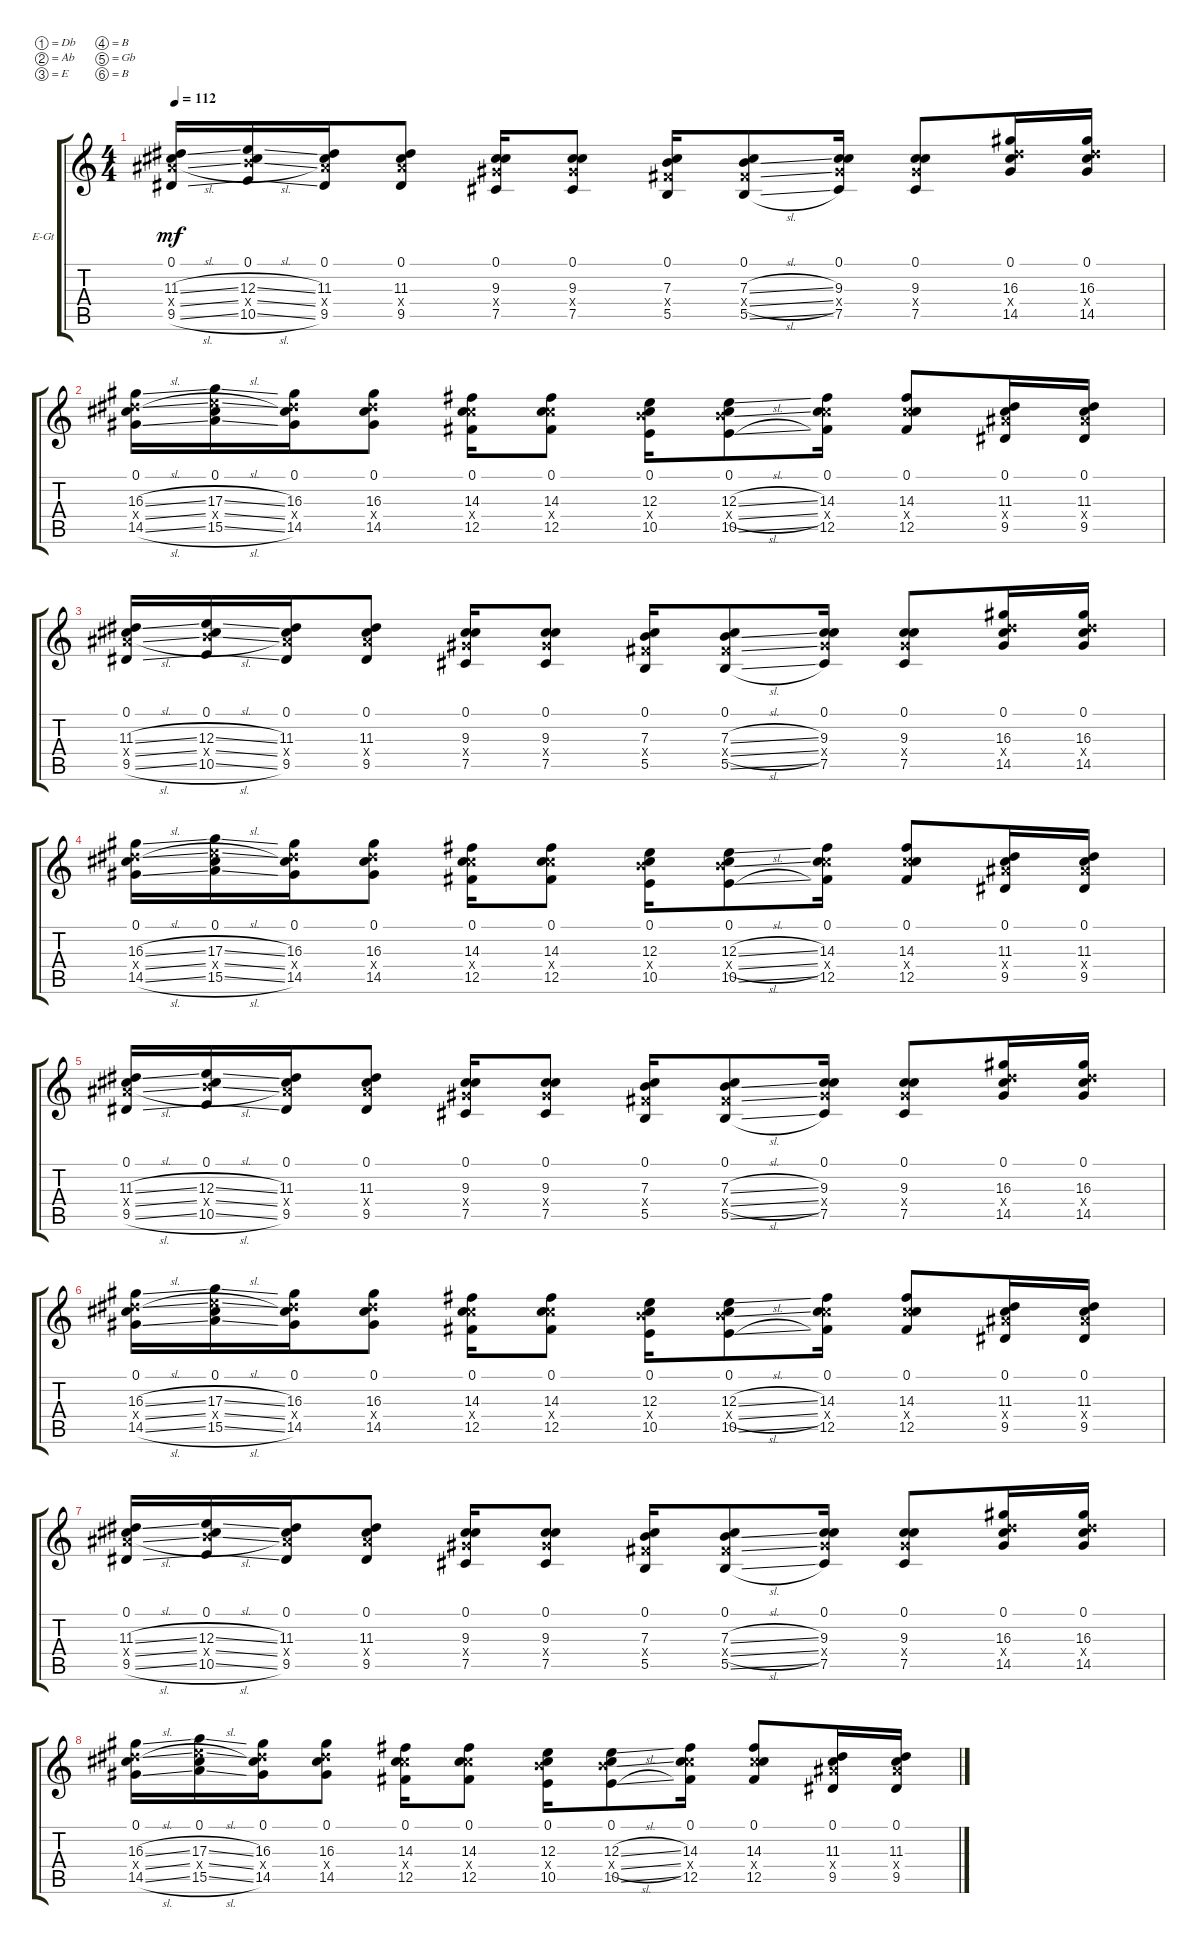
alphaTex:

\defaultSystemsLayout 4
\bracketExtendMode groupsimilarinstruments
\firstSystemTrackNameOrientation horizontal
\otherSystemsTrackNameOrientation horizontal
\track ("Серж" "E-Gt") {instrument overdrivenguitar}
\staff {score tabs}
\tuning (Db4 Ab3 E3 B2 Gb2 B1)
\ts (4 4)
\tempo 112
\clef g2
\ks c
(9.5{sl} 11.3{sl} 0.1 11.4{sl x}).16{dy mf} (10.5{sl} 12.3{sl} 0.1 12.4{sl x}).16 (9.5 11.3 11.4{x} 0.1).16 (9.5 11.4{x} 11.3 0.1).8 (7.5 9.4{x} 9.3 0.1).16 (9.3 9.4{x} 7.5 0.1).8 (5.5 7.4{x} 7.3 0.1).16 (7.3{sl} 7.4{sl x} 5.5{sl} 0.1).8 (7.5 9.4{x} 9.3 0.1).16 (9.3 9.4{x} 7.5 0.1).8 (14.5 16.3 0.1 16.4{x}).16 (14.5 16.3 0.1 16.4{x}).16 |
(14.5{sl} 16.3{sl} 0.1 16.4{sl x}).16 (15.5{sl} 17.3{sl} 0.1 17.4{sl x}).16 (14.5 16.3 16.4{x} 0.1).16 (14.5 16.4{x} 16.3 0.1).8 (12.5 14.4{x} 14.3 0.1).16 (14.3 14.4{x} 12.5 0.1).8 (10.5 12.4{x} 12.3 0.1).16 (12.3{sl} 12.4{sl x} 10.5{sl} 0.1).8 (12.5 14.4{x} 14.3 0.1).16 (14.3 14.4{x} 12.5 0.1).8 (9.5 11.3 0.1 11.4{x}).16 (9.5 11.3 0.1 11.4{x}).16 |
(9.5{sl} 11.3{sl} 0.1 11.4{sl x}).16 (10.5{sl} 12.3{sl} 0.1 12.4{sl x}).16 (9.5 11.3 11.4{x} 0.1).16 (9.5 11.4{x} 11.3 0.1).8 (7.5 9.4{x} 9.3 0.1).16 (9.3 9.4{x} 7.5 0.1).8 (5.5 7.4{x} 7.3 0.1).16 (7.3{sl} 7.4{sl x} 5.5{sl} 0.1).8 (7.5 9.4{x} 9.3 0.1).16 (9.3 9.4{x} 7.5 0.1).8 (14.5 16.3 0.1 16.4{x}).16 (14.5 16.3 0.1 16.4{x}).16 |
(14.5{sl} 16.3{sl} 0.1 16.4{sl x}).16 (15.5{sl} 17.3{sl} 0.1 17.4{sl x}).16 (14.5 16.3 16.4{x} 0.1).16 (14.5 16.4{x} 16.3 0.1).8 (12.5 14.4{x} 14.3 0.1).16 (14.3 14.4{x} 12.5 0.1).8 (10.5 12.4{x} 12.3 0.1).16 (12.3{sl} 12.4{sl x} 10.5{sl} 0.1).8 (12.5 14.4{x} 14.3 0.1).16 (14.3 14.4{x} 12.5 0.1).8 (9.5 11.4{x} 11.3 0.1).16 (11.4{x} 11.3 9.5 0.1).16 |
(9.5{sl} 11.3{sl} 0.1 11.4{sl x}).16 (10.5{sl} 12.3{sl} 0.1 12.4{sl x}).16 (9.5 11.3 11.4{x} 0.1).16 (9.5 11.4{x} 11.3 0.1).8 (7.5 9.4{x} 9.3 0.1).16 (9.3 9.4{x} 7.5 0.1).8 (5.5 7.4{x} 7.3 0.1).16 (7.3{sl} 7.4{sl x} 5.5{sl} 0.1).8 (7.5 9.4{x} 9.3 0.1).16 (9.3 9.4{x} 7.5 0.1).8 (14.5 16.3 0.1 16.4{x}).16 (14.5 16.3 0.1 16.4{x}).16 |
(14.5{sl} 16.3{sl} 0.1 16.4{sl x}).16 (15.5{sl} 17.3{sl} 0.1 17.4{sl x}).16 (14.5 16.3 16.4{x} 0.1).16 (14.5 16.4{x} 16.3 0.1).8 (12.5 14.4{x} 14.3 0.1).16 (14.3 14.4{x} 12.5 0.1).8 (10.5 12.4{x} 12.3 0.1).16 (12.3{sl} 12.4{sl x} 10.5{sl} 0.1).8 (12.5 14.4{x} 14.3 0.1).16 (14.3 14.4{x} 12.5 0.1).8 (9.5 11.3 0.1 11.4{x}).16 (9.5 11.3 0.1 11.4{x}).16 |
(9.5{sl} 11.3{sl} 0.1 11.4{sl x}).16 (10.5{sl} 12.3{sl} 0.1 12.4{sl x}).16 (9.5 11.3 11.4{x} 0.1).16 (9.5 11.4{x} 11.3 0.1).8 (7.5 9.4{x} 9.3 0.1).16 (9.3 9.4{x} 7.5 0.1).8 (5.5 7.4{x} 7.3 0.1).16 (7.3{sl} 7.4{sl x} 5.5{sl} 0.1).8 (7.5 9.4{x} 9.3 0.1).16 (9.3 9.4{x} 7.5 0.1).8 (14.5 16.3 0.1 16.4{x}).16 (14.5 16.3 0.1 16.4{x}).16 |
(14.5{sl} 16.3{sl} 0.1 16.4{sl x}).16 (15.5{sl} 17.3{sl} 0.1 17.4{sl x}).16 (14.5 16.3 16.4{x} 0.1).16 (14.5 16.4{x} 16.3 0.1).8 (12.5 14.4{x} 14.3 0.1).16 (14.3 14.4{x} 12.5 0.1).8 (10.5 12.4{x} 12.3 0.1).16 (12.3{sl} 12.4{sl x} 10.5{sl} 0.1).8 (12.5 14.4{x} 14.3 0.1).16 (14.3 14.4{x} 12.5 0.1).8 (9.5 11.4{x} 11.3 0.1).16 (11.4{x} 11.3 9.5 0.1).16
